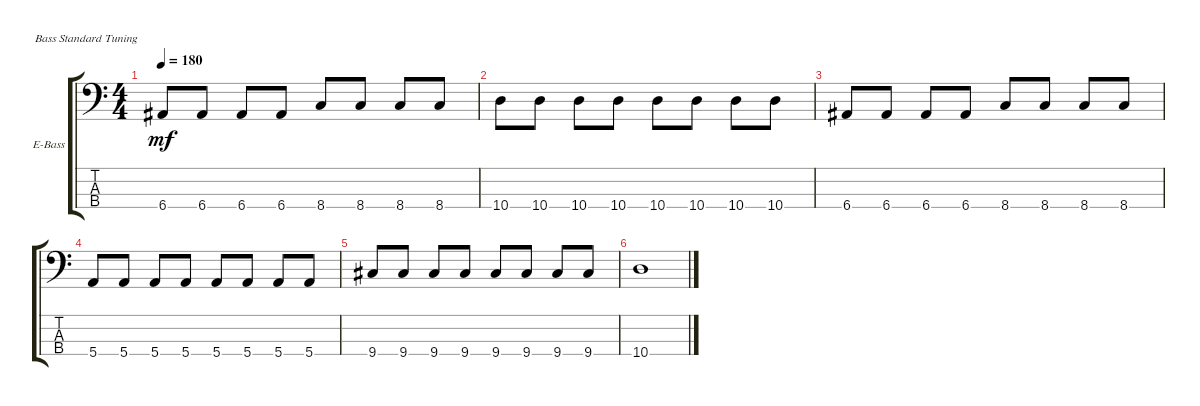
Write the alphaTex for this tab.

\bracketExtendMode groupsimilarinstruments
\firstSystemTrackNameOrientation horizontal
\otherSystemsTrackNameOrientation horizontal
\track ("Electric Bass" "E-Bass") {instrument electricbassfinger}
\staff {score tabs}
\tuning (G2 D2 A1 E1)
\ts (4 4)
\tempo 180
\clef f4
\scale
0.333333
\ks c
6.4.8{dy mf} 6.4.8 6.4.8 6.4.8 8.4.8 8.4.8 8.4.8 8.4.8 |
\scale
0.333333 10.4.8 10.4.8 10.4.8 10.4.8 10.4.8 10.4.8 10.4.8 10.4.8 |
\scale
0.333333 6.4.8 6.4.8 6.4.8 6.4.8 8.4.8 8.4.8 8.4.8 8.4.8 |
5.4.8 5.4.8 5.4.8 5.4.8 5.4.8 5.4.8 5.4.8 5.4.8 |
9.4.8 9.4.8 9.4.8 9.4.8 9.4.8 9.4.8 9.4.8 9.4.8 |
10.4.1
